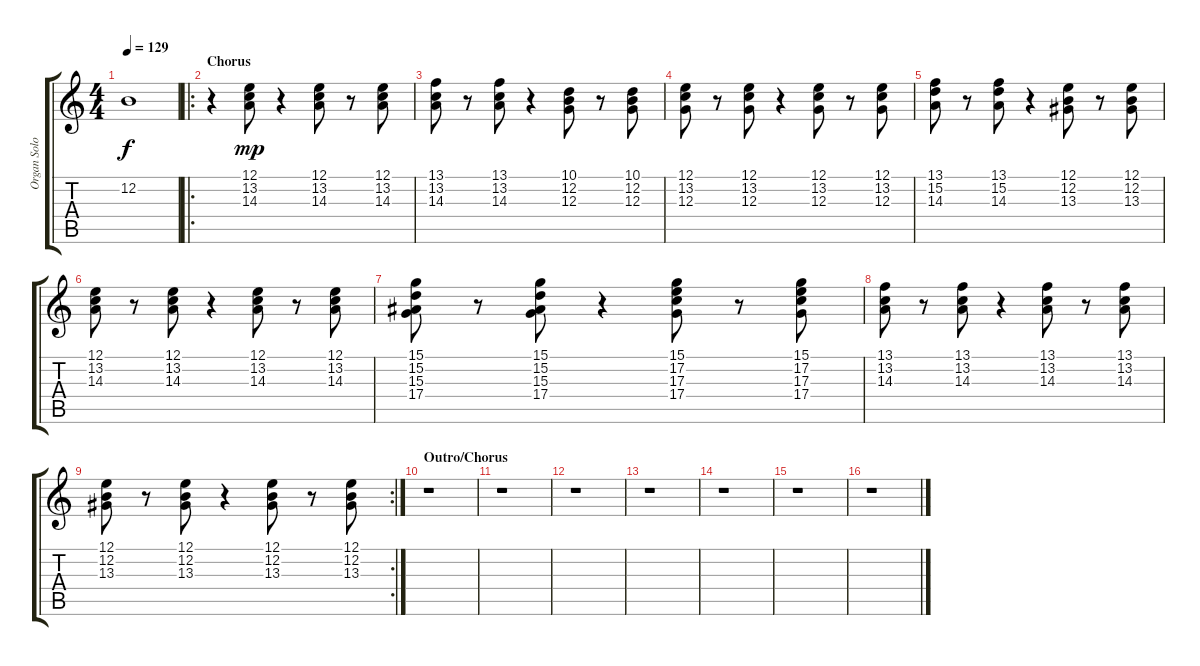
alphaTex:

\track ("Organ Solo" "Organ Solo") {instrument drawbarorgan}
\staff {score tabs}
\tuning (E4 B3 G3 D3 A2 E2) {hide}
\ts (4 4)
\tempo 129
\clef g2
\ks c
12.2{t}.1{dy f} |
\ro
\section ("" "Chorus")
r.4 (12.1 13.2 14.3).8{dy mp} r.4 (12.1 13.2 14.3).8 r.8 (12.1 13.2 14.3).8 |
(13.1 13.2 14.3).8 r.8 (13.1 13.2 14.3).8 r.4 (10.1 12.2 12.3).8 r.8 (10.1 12.2 12.3).8 |
(12.1 13.2 12.3).8 r.8 (12.1 13.2 12.3).8 r.4 (12.1 13.2 12.3).8 r.8 (12.1 13.2 12.3).8 |
(13.1 15.2 14.3).8 r.8 (13.1 15.2 14.3).8 r.4 (12.1 12.2 13.3).8 r.8 (12.1 12.2 13.3).8 |
(12.1 13.2 14.3).8 r.8 (12.1 13.2 14.3).8 r.4 (12.1 13.2 14.3).8 r.8 (12.1 13.2 14.3).8 |
(15.1 15.2 15.3 17.4).8 r.8 (15.1 15.2 15.3 17.4).8 r.4 (15.1 17.2 17.3 17.4).8 r.8 (15.1 17.2 17.3 17.4).8 |
(13.1 13.2 14.3).8 r.8 (13.1 13.2 14.3).8 r.4 (13.1 13.2 14.3).8 r.8 (13.1 13.2 14.3).8 |
\rc 2
(12.1 12.2 13.3).8 r.8 (12.1 12.2 13.3).8 r.4 (12.1 12.2 13.3).8 r.8 (12.1 12.2 13.3).8 |
\section ("" "Outro/Chorus")
r.1 |
r.1 |
r.1 |
r.1 |
r.1 |
r.1 |
r.1
